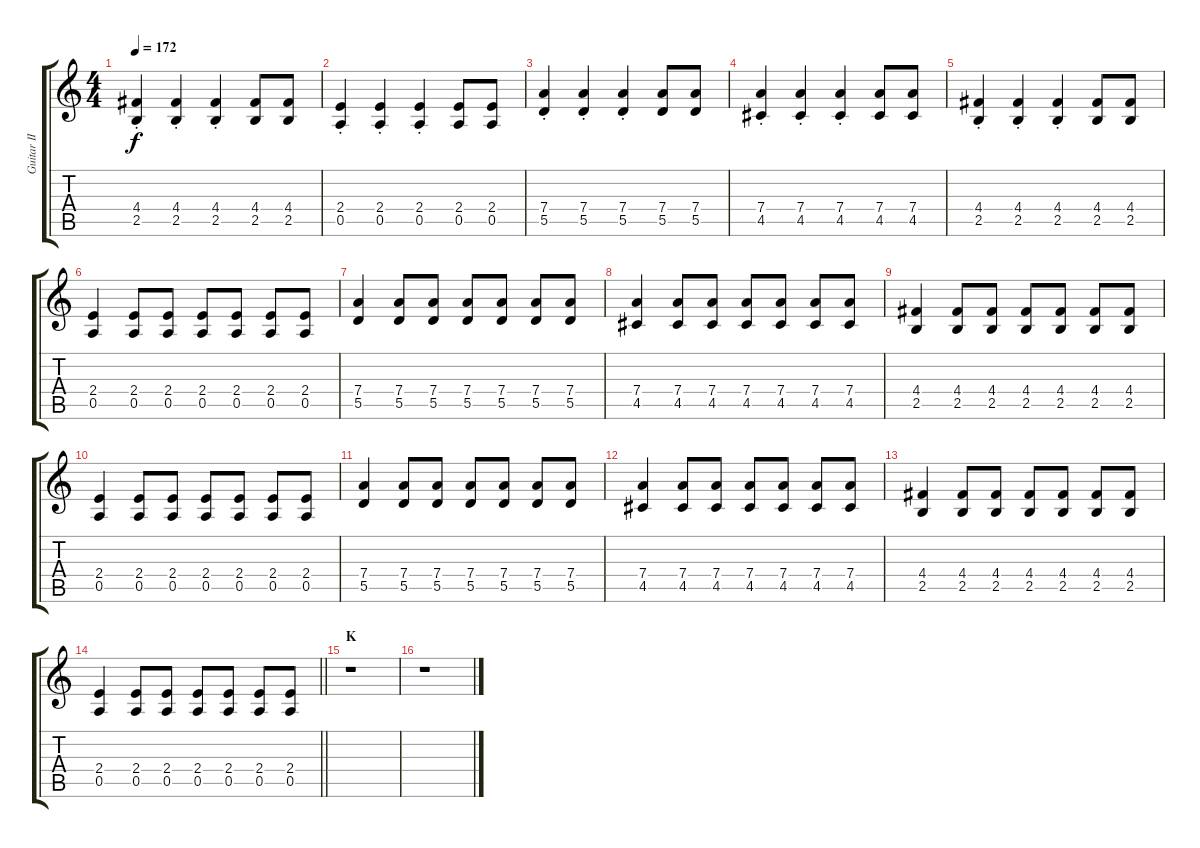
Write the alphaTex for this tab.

\track ("Guitar II - Kita" "Guitar II ") {instrument overdrivenguitar}
\staff {score tabs}
\tuning (E4 B3 G3 D3 A2 E2) {hide}
\ts (4 4)
\tempo 172
\clef g2
\ks c
(4.4{st} 2.5{st}).4{dy f} (4.4{st} 2.5{st}).4 (4.4{st} 2.5{st}).4 (4.4 2.5).8 (4.4 2.5).8 |
(2.4{st} 0.5{st}).4 (2.4{st} 0.5{st}).4 (2.4{st} 0.5{st}).4 (2.4 0.5).8 (2.4 0.5).8 |
(7.4{st} 5.5{st}).4 (7.4{st} 5.5{st}).4 (7.4{st} 5.5{st}).4 (7.4 5.5).8 (7.4 5.5).8 |
(7.4{st} 4.5{st}).4 (7.4{st} 4.5{st}).4 (7.4{st} 4.5{st}).4 (7.4 4.5).8 (7.4 4.5).8 |
(4.4{st} 2.5{st}).4 (4.4{st} 2.5{st}).4 (4.4{st} 2.5{st}).4 (4.4 2.5).8 (4.4 2.5).8 |
(2.4 0.5).4 (2.4 0.5).8 (2.4 0.5).8 (2.4 0.5).8 (2.4 0.5).8 (2.4 0.5).8 (2.4 0.5).8 |
(7.4 5.5).4 (7.4 5.5).8 (7.4 5.5).8 (7.4 5.5).8 (7.4 5.5).8 (7.4 5.5).8 (7.4 5.5).8 |
(7.4 4.5).4 (7.4 4.5).8 (7.4 4.5).8 (7.4 4.5).8 (7.4 4.5).8 (7.4 4.5).8 (7.4 4.5).8 |
(4.4 2.5).4 (4.4 2.5).8 (4.4 2.5).8 (4.4 2.5).8 (4.4 2.5).8 (4.4 2.5).8 (4.4 2.5).8 |
(2.4 0.5).4 (2.4 0.5).8 (2.4 0.5).8 (2.4 0.5).8 (2.4 0.5).8 (2.4 0.5).8 (2.4 0.5).8 |
(7.4 5.5).4 (7.4 5.5).8 (7.4 5.5).8 (7.4 5.5).8 (7.4 5.5).8 (7.4 5.5).8 (7.4 5.5).8 |
(7.4 4.5).4 (7.4 4.5).8 (7.4 4.5).8 (7.4 4.5).8 (7.4 4.5).8 (7.4 4.5).8 (7.4 4.5).8 |
(4.4 2.5).4 (4.4 2.5).8 (4.4 2.5).8 (4.4 2.5).8 (4.4 2.5).8 (4.4 2.5).8 (4.4 2.5).8 |
\barLineRight lightlight
(2.4 0.5).4 (2.4 0.5).8 (2.4 0.5).8 (2.4 0.5).8 (2.4 0.5).8 (2.4 0.5).8 (2.4 0.5).8 |
\section ("" "K")
r.1 |
r.1
